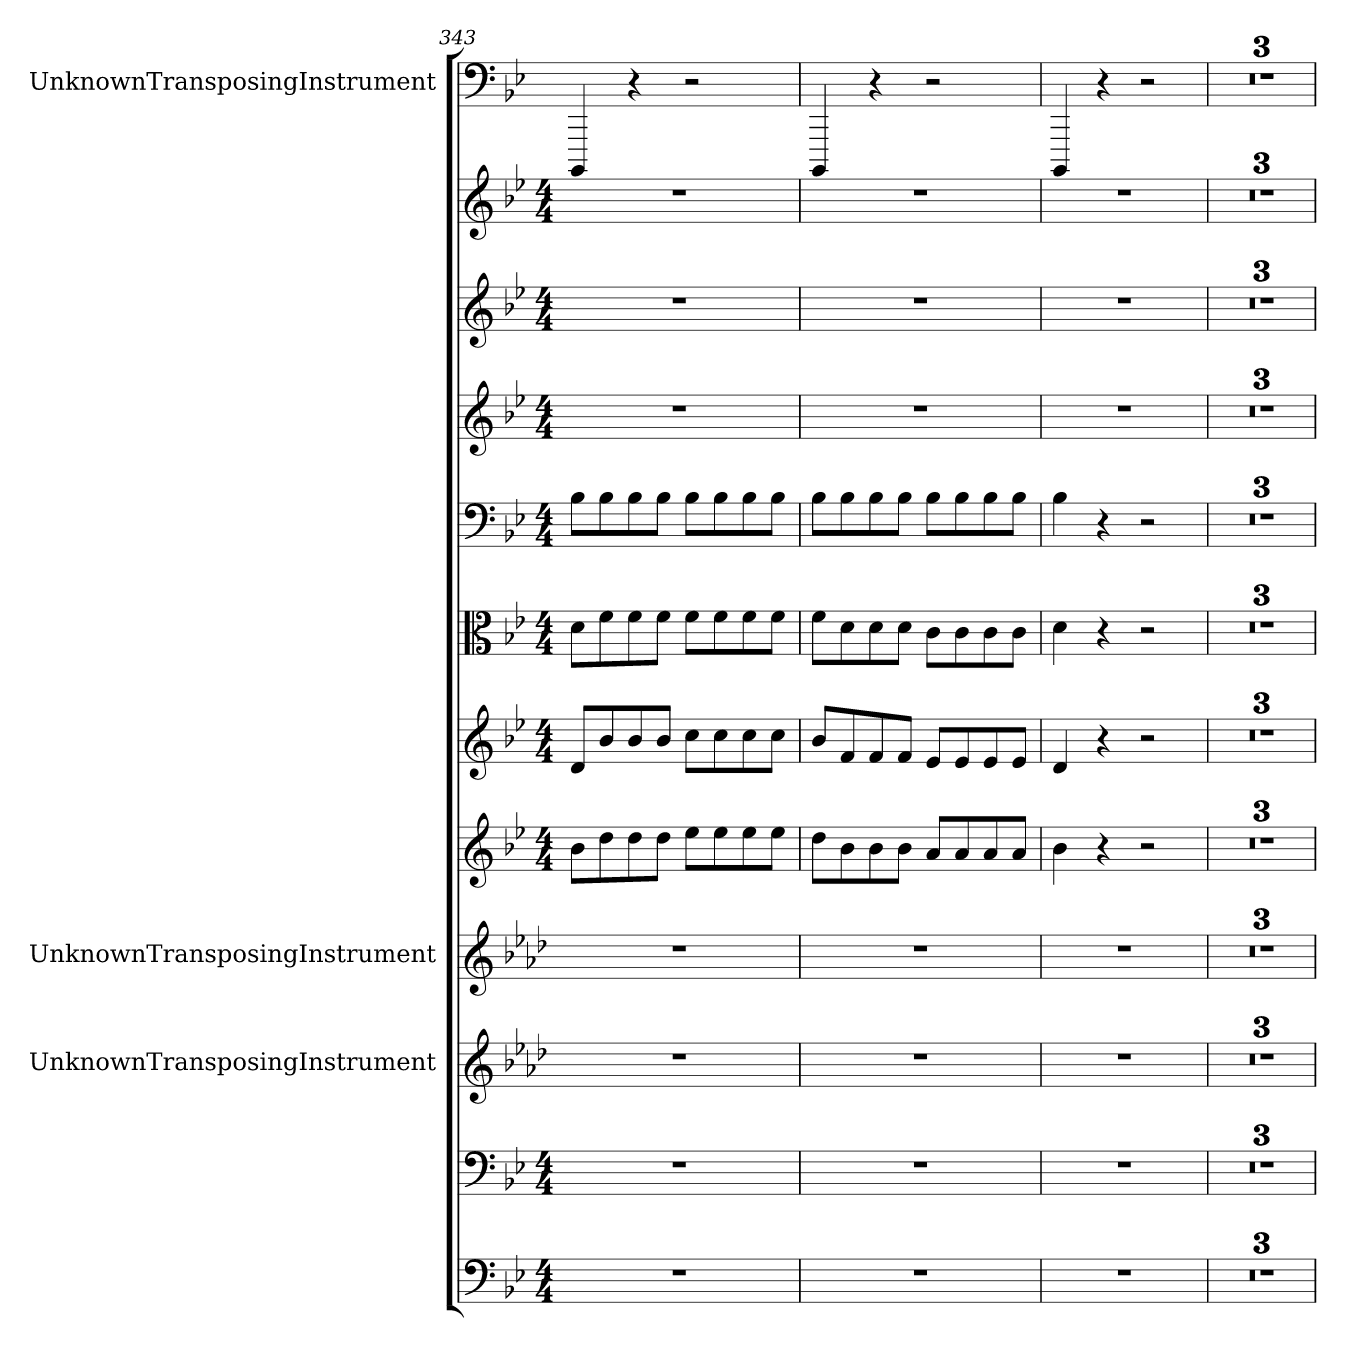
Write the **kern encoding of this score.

**kern	**kern	**kern	**kern	**kern	**kern	**kern	**kern	**kern	**kern	**kern	**kern
*part12	*part11	*part10	*part9	*part8	*part7	*part6	*part5	*part4	*part3	*part2	*part1
*staff12	*staff11	*staff10	*staff9	*staff8	*staff7	*staff6	*staff5	*staff4	*staff3	*staff2	*staff1
*	*	*I"UnknownTransposingInstrument	*I"UnknownTransposingInstrument	*	*	*	*	*	*	*	*I"UnknownTransposingInstrument
*clefF4	*clefF4	*clefG2	*clefG2	*clefG2	*clefG2	*clefC3	*clefF4	*clefG2	*clefG2	*clefG2	*clefF4
*	*	*ITrd-1c-2	*ITrd-1c-2	*	*	*	*	*	*	*	*ITrd-7c-12
*k[b-e-]	*k[b-e-]	*k[b-e-]	*k[b-e-]	*k[b-e-]	*k[b-e-]	*k[b-e-]	*k[b-e-]	*k[b-e-]	*k[b-e-]	*k[b-e-]	*k[b-e-]
*M4/4	*M4/4	*	*	*M4/4	*M4/4	*M4/4	*M4/4	*M4/4	*M4/4	*M4/4	*
=343	=343	=343	=343	=343	=343	=343	=343	=343	=343	=343	=343
1r	1r	1r	1r	8b-\L	8d/L	8d\L	8B-\L	1r	1r	1r	4BBB-/
.	.	.	.	8dd\	8b-/	8f\	8B-\	.	.	.	.
.	.	.	.	8dd\	8b-/	8f\	8B-\	.	.	.	4r
.	.	.	.	8dd\J	8b-/J	8f\J	8B-\J	.	.	.	.
.	.	.	.	8ee-\L	8cc\L	8f\L	8B-\L	.	.	.	2r
.	.	.	.	8ee-\	8cc\	8f\	8B-\	.	.	.	.
.	.	.	.	8ee-\	8cc\	8f\	8B-\	.	.	.	.
.	.	.	.	8ee-\J	8cc\J	8f\J	8B-\J	.	.	.	.
=344	=344	=344	=344	=344	=344	=344	=344	=344	=344	=344	=344
1r	1r	1r	1r	8dd\L	8b-/L	8f\L	8B-\L	1r	1r	1r	4BBB-/
.	.	.	.	8b-\	8f/	8d\	8B-\	.	.	.	.
.	.	.	.	8b-\	8f/	8d\	8B-\	.	.	.	4r
.	.	.	.	8b-\J	8f/J	8d\J	8B-\J	.	.	.	.
.	.	.	.	8a/L	8e-/L	8c\L	8B-\L	.	.	.	2r
.	.	.	.	8a/	8e-/	8c\	8B-\	.	.	.	.
.	.	.	.	8a/	8e-/	8c\	8B-\	.	.	.	.
.	.	.	.	8a/J	8e-/J	8c\J	8B-\J	.	.	.	.
=345	=345	=345	=345	=345	=345	=345	=345	=345	=345	=345	=345
1r	1r	1r	1r	4b-\	4d/	4d\	4B-\	1r	1r	1r	4BBB-/
.	.	.	.	4r	4r	4r	4r	.	.	.	4r
.	.	.	.	2r	2r	2r	2r	.	.	.	2r
=346	=346	=346	=346	=346	=346	=346	=346	=346	=346	=346	=346
1r	1r	1r	1r	1r	1r	1r	1r	1r	1r	1r	1r
=347	=347	=347	=347	=347	=347	=347	=347	=347	=347	=347	=347
1r	1r	1r	1r	1r	1r	1r	1r	1r	1r	1r	1r
=348	=348	=348	=348	=348	=348	=348	=348	=348	=348	=348	=348
1r	1r	1r	1r	1r	1r	1r	1r	1r	1r	1r	1r
=	=	=	=	=	=	=	=	=	=	=	=
*-	*-	*-	*-	*-	*-	*-	*-	*-	*-	*-	*-
